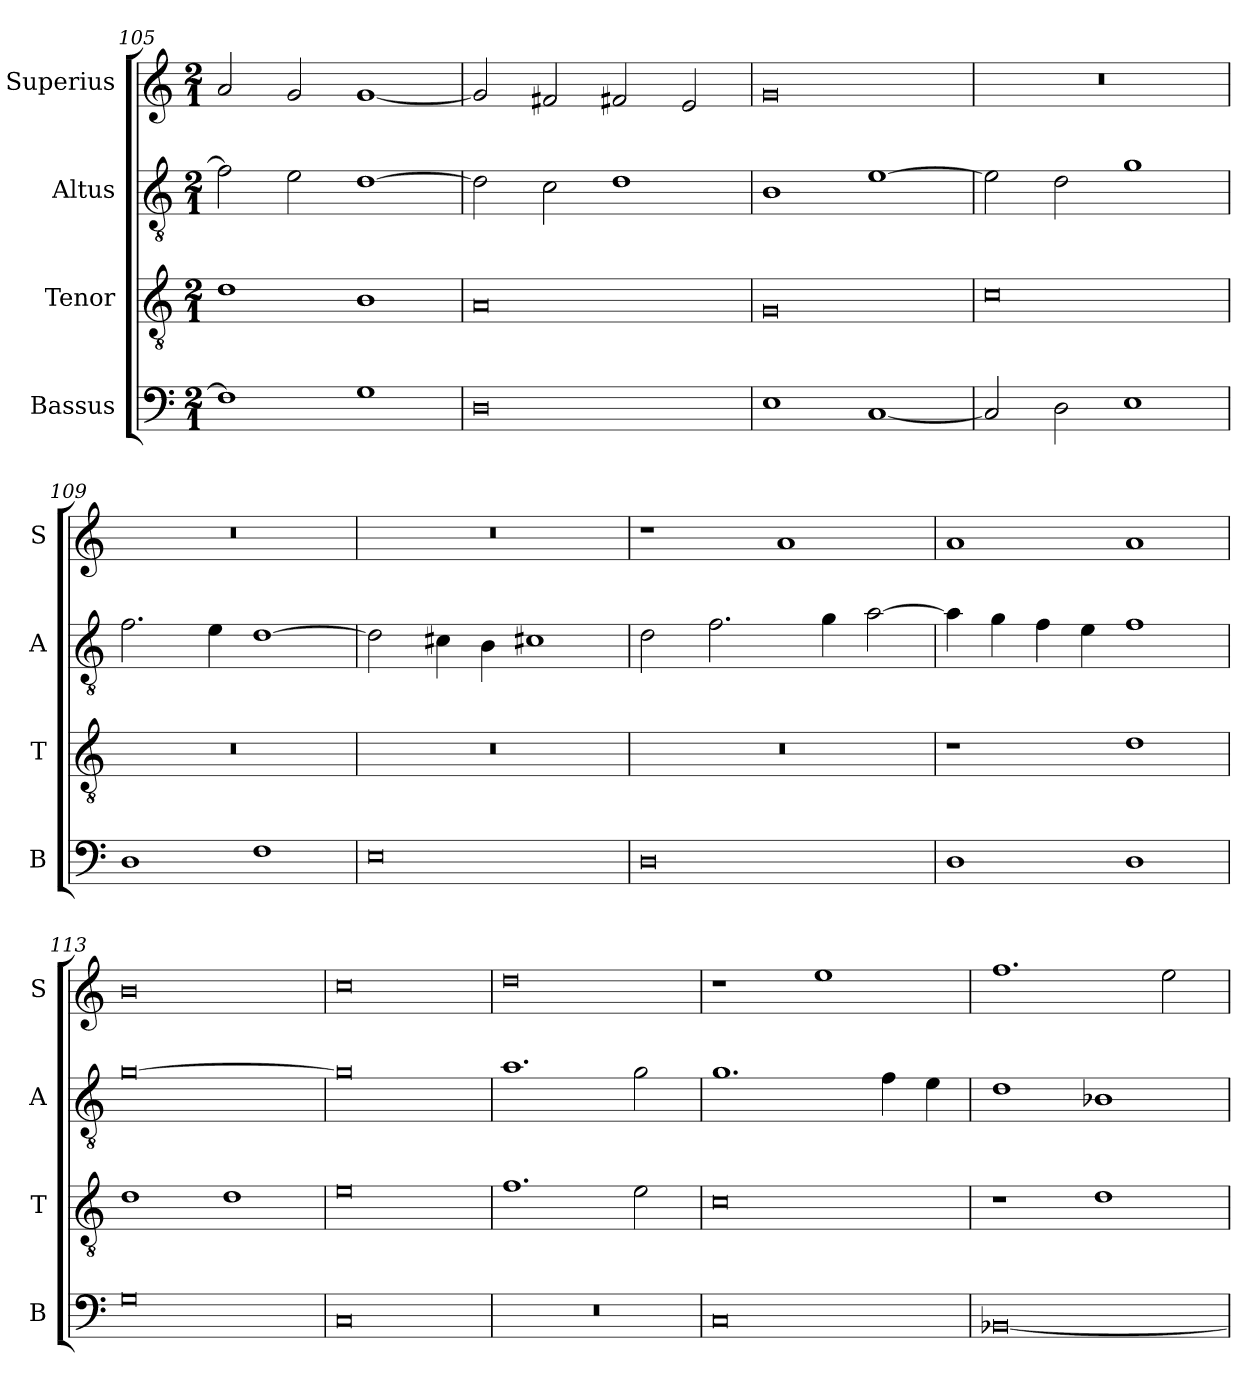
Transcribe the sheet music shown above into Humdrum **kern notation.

**kern	**kern	**kern	**kern
*part4	*part3	*part2	*part1
*staff4	*staff3	*staff2	*staff1
*I"Bassus	*I"Tenor	*I"Altus	*I"Superius
*I'B	*I'T	*I'A	*I'S
*clefF4	*clefGv2	*clefGv2	*clefG2
*k[]	*k[]	*k[]	*k[]
*M2/1	*M2/1	*M2/1	*M2/1
=105	=105	=105	=105
1F]	1d	2f\]	2a/
.	.	2e\	2g/
1G	1B	[1d	[1g
=106	=106	=106	=106
0D	0A	2d\]	2g/]
.	.	2c\	2f#X/
.	.	1d	2f#X/
.	.	.	2e/
=107	=107	=107	=107
1E	0G	1B	0g
[1C	.	[1e	.
=108	=108	=108	=108
2C/]	0c	2e\]	0r
2D\	.	2d\	.
1E	.	1g	.
=109	=109	=109	=109
1D	0r	2.f\	0r
.	.	4e\	.
1F	.	[1d	.
=110	=110	=110	=110
0E	0r	2d\]	0r
.	.	4c#X\	.
.	.	4B\	.
.	.	1c#X	.
=111	=111	=111	=111
0D	0r	2d\	1r
.	.	2.f\	.
.	.	.	1a
.	.	4g\	.
.	.	[2a\	.
=112	=112	=112	=112
1D	1r	4a\]	1a
.	.	4g\	.
.	.	4f\	.
.	.	4e\	.
1D	1d	1f	1a
=113	=113	=113	=113
0G	1d	[0g	0b
.	1d	.	.
=114	=114	=114	=114
0C	0e	0g]	0cc
=115	=115	=115	=115
0r	1.f	1.a	0dd
.	2e\	2g\	.
=116	=116	=116	=116
0C	0c	1.g	1r
.	.	.	1ee
.	.	4f\	.
.	.	4e\	.
=117	=117	=117	=117
[0BB-X	1r	1d	1.ff
.	1d	1B-X	.
.	.	.	2ee\
=	=	=	=
*-	*-	*-	*-
